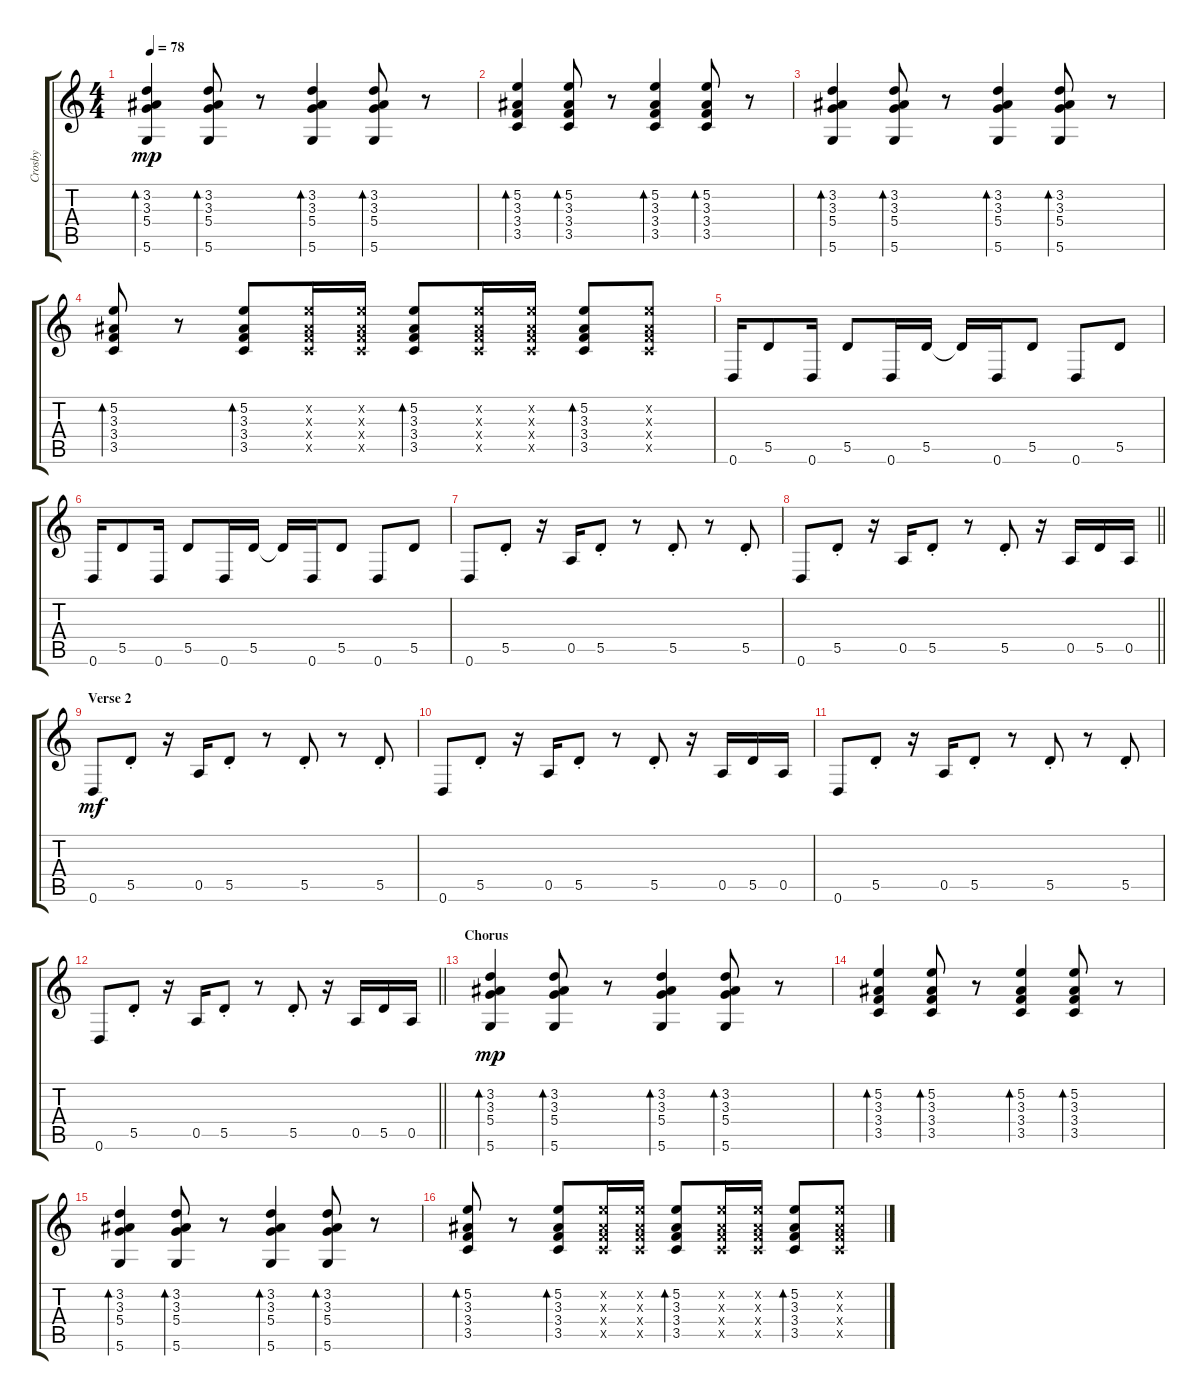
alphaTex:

\track ("Crosby" "Crosby") {instrument electricguitarclean}
\staff {score tabs}
\tuning (D4 B3 G3 D3 A2 D2) {hide}
\ts (4 4)
\tempo 78
\clef g2
\ks c
(3.2 3.3 5.4 5.6).4{bd 120 dy mp} (3.2 3.3 5.4 5.6).8{bd 60} r.8 (3.2 3.3 5.4 5.6).4{bd 120} (3.2 3.3 5.4 5.6).8{bd 60} r.8 |
(5.2 3.3 3.4 3.5).4{bd 120} (5.2 3.3 3.4 3.5).8{bd 60} r.8 (5.2 3.3 3.4 3.5).4{bd 120} (5.2 3.3 3.4 3.5).8{bd 60} r.8 |
(3.2 3.3 5.4 5.6).4{bd 120} (3.2 3.3 5.4 5.6).8{bd 60} r.8 (3.2 3.3 5.4 5.6).4{bd 120} (3.2 3.3 5.4 5.6).8{bd 60} r.8 |
(5.2 3.3 3.4 3.5).8{bd 60} r.8 (5.2 3.3 3.4 3.5).8{bd 120} (5.2{x} 3.3{x} 3.4{x} 3.5{x}).16 (5.2{x} 3.3{x} 3.4{x} 3.5{x}).16 (5.2 3.3 3.4 3.5).8{bd 120} (5.2{x} 3.3{x} 3.4{x} 3.5{x}).16 (5.2{x} 3.3{x} 3.4{x} 3.5{x}).16 (5.2 3.3 3.4 3.5).8{bd 120} (5.2{x} 3.3{x} 3.4{x} 3.5{x}).8 |
0.6.16 5.5.8 0.6.16 5.5.8 0.6.16 5.5.16 5.5{t}.16 0.6.16 5.5.8 0.6.8 5.5.8 |
0.6.16 5.5.8 0.6.16 5.5.8 0.6.16 5.5.16 5.5{t}.16 0.6.16 5.5.8 0.6.8 5.5.8 |
0.6.8 5.5{st}.8 r.16 0.5.16 5.5{st}.8 r.8 5.5{st}.8 r.8 5.5{st}.8 |
\barLineRight lightlight
0.6.8 5.5{st}.8 r.16 0.5.16 5.5{st}.8 r.8 5.5{st}.8 r.16 0.5.16 5.5.16 0.5.16 |
\section ("" "Verse 2")
0.6.8{dy mf} 5.5{st}.8 r.16 0.5.16 5.5{st}.8 r.8 5.5{st}.8 r.8 5.5{st}.8 |
0.6.8 5.5{st}.8 r.16 0.5.16 5.5{st}.8 r.8 5.5{st}.8 r.16 0.5.16 5.5.16 0.5.16 |
0.6.8 5.5{st}.8 r.16 0.5.16 5.5{st}.8 r.8 5.5{st}.8 r.8 5.5{st}.8 |
\barLineRight lightlight
0.6.8 5.5{st}.8 r.16 0.5.16 5.5{st}.8 r.8 5.5{st}.8 r.16 0.5.16 5.5.16 0.5.16 |
\section ("" "Chorus")
(3.2 3.3 5.4 5.6).4{bd 120 dy mp} (3.2 3.3 5.4 5.6).8{bd 60} r.8 (3.2 3.3 5.4 5.6).4{bd 120} (3.2 3.3 5.4 5.6).8{bd 60} r.8 |
(5.2 3.3 3.4 3.5).4{bd 120} (5.2 3.3 3.4 3.5).8{bd 60} r.8 (5.2 3.3 3.4 3.5).4{bd 120} (5.2 3.3 3.4 3.5).8{bd 60} r.8 |
(3.2 3.3 5.4 5.6).4{bd 120} (3.2 3.3 5.4 5.6).8{bd 60} r.8 (3.2 3.3 5.4 5.6).4{bd 120} (3.2 3.3 5.4 5.6).8{bd 60} r.8 |
(5.2 3.3 3.4 3.5).8{bd 60} r.8 (5.2 3.3 3.4 3.5).8{bd 120} (5.2{x} 3.3{x} 3.4{x} 3.5{x}).16 (5.2{x} 3.3{x} 3.4{x} 3.5{x}).16 (5.2 3.3 3.4 3.5).8{bd 120} (5.2{x} 3.3{x} 3.4{x} 3.5{x}).16 (5.2{x} 3.3{x} 3.4{x} 3.5{x}).16 (5.2 3.3 3.4 3.5).8{bd 120} (5.2{x} 3.3{x} 3.4{x} 3.5{x}).8
